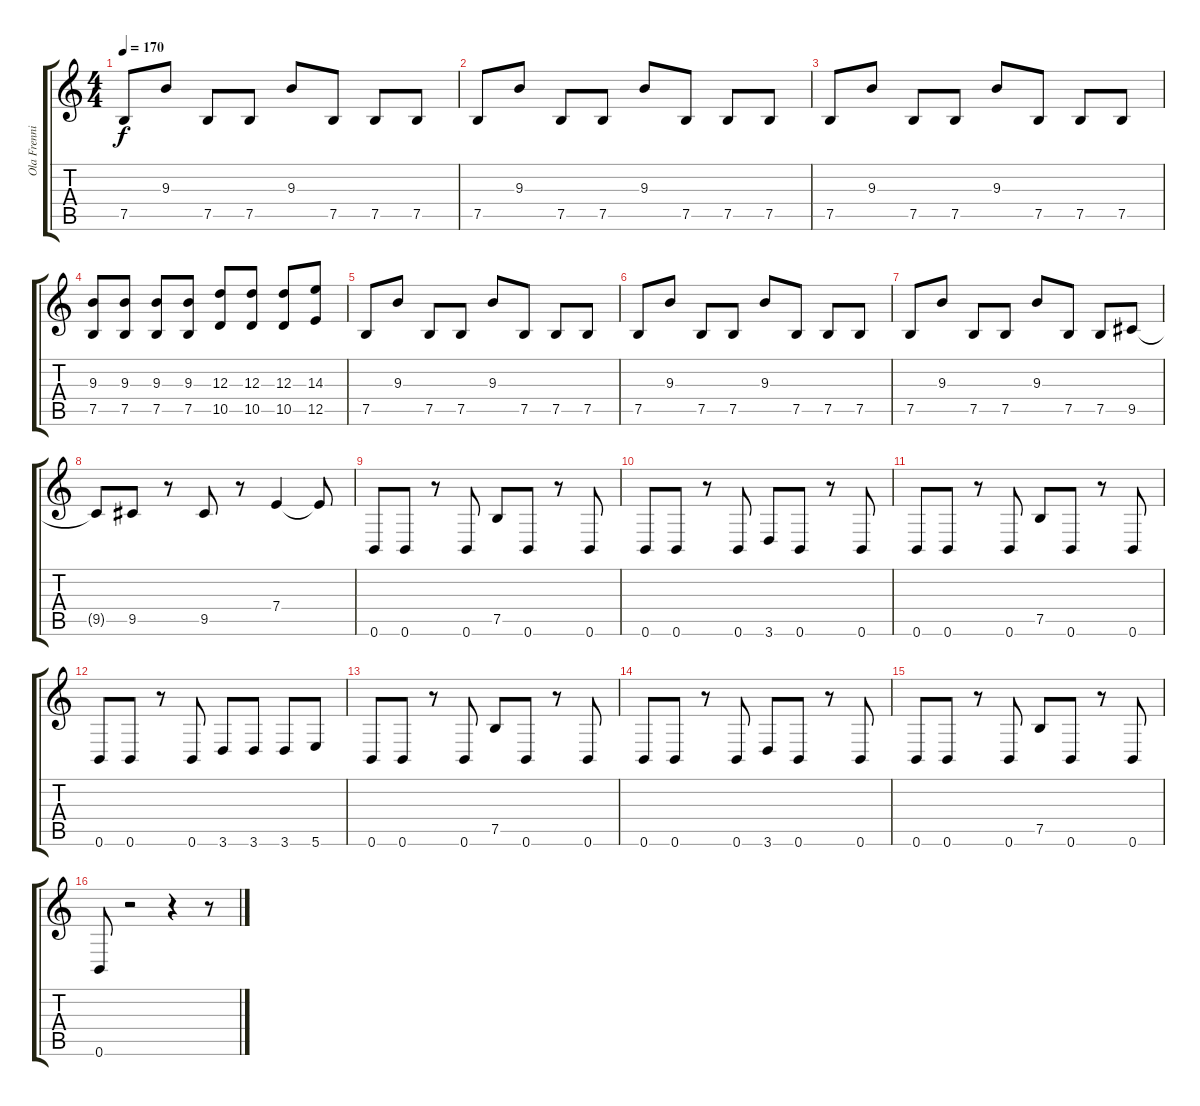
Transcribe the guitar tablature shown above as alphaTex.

\track ("Ola Frenning" "Ola Frenni") {instrument distortionguitar}
\staff {score tabs}
\tuning (B3 Gb3 D3 A2 E2 B1) {hide}
\ts (4 4)
\tempo 170
\clef g2
\ks c
7.5.8{dy f} 9.3.8 7.5.8 7.5.8 9.3.8 7.5.8 7.5.8 7.5.8 |
7.5.8 9.3.8 7.5.8 7.5.8 9.3.8 7.5.8 7.5.8 7.5.8 |
7.5.8 9.3.8 7.5.8 7.5.8 9.3.8 7.5.8 7.5.8 7.5.8 |
(9.3 7.5).8 (9.3 7.5).8 (9.3 7.5).8 (9.3 7.5).8 (12.3 10.5).8 (12.3 10.5).8 (12.3 10.5).8 (14.3 12.5).8 |
7.5.8 9.3.8 7.5.8 7.5.8 9.3.8 7.5.8 7.5.8 7.5.8 |
7.5.8 9.3.8 7.5.8 7.5.8 9.3.8 7.5.8 7.5.8 7.5.8 |
7.5.8 9.3.8 7.5.8 7.5.8 9.3.8 7.5.8 7.5.8 9.5.8 |
9.5{t}.8 9.5.8 r.8 9.5.8 r.8 7.4.4 7.4{t}.8 |
0.6.8 0.6.8 r.8 0.6.8 7.5.8 0.6.8 r.8 0.6.8 |
0.6.8 0.6.8 r.8 0.6.8 3.6.8 0.6.8 r.8 0.6.8 |
0.6.8 0.6.8 r.8 0.6.8 7.5.8 0.6.8 r.8 0.6.8 |
0.6.8 0.6.8 r.8 0.6.8 3.6.8 3.6.8 3.6.8 5.6.8 |
0.6.8 0.6.8 r.8 0.6.8 7.5.8 0.6.8 r.8 0.6.8 |
0.6.8 0.6.8 r.8 0.6.8 3.6.8 0.6.8 r.8 0.6.8 |
0.6.8 0.6.8 r.8 0.6.8 7.5.8 0.6.8 r.8 0.6.8 |
0.6.8 r.2 r.4 r.8
